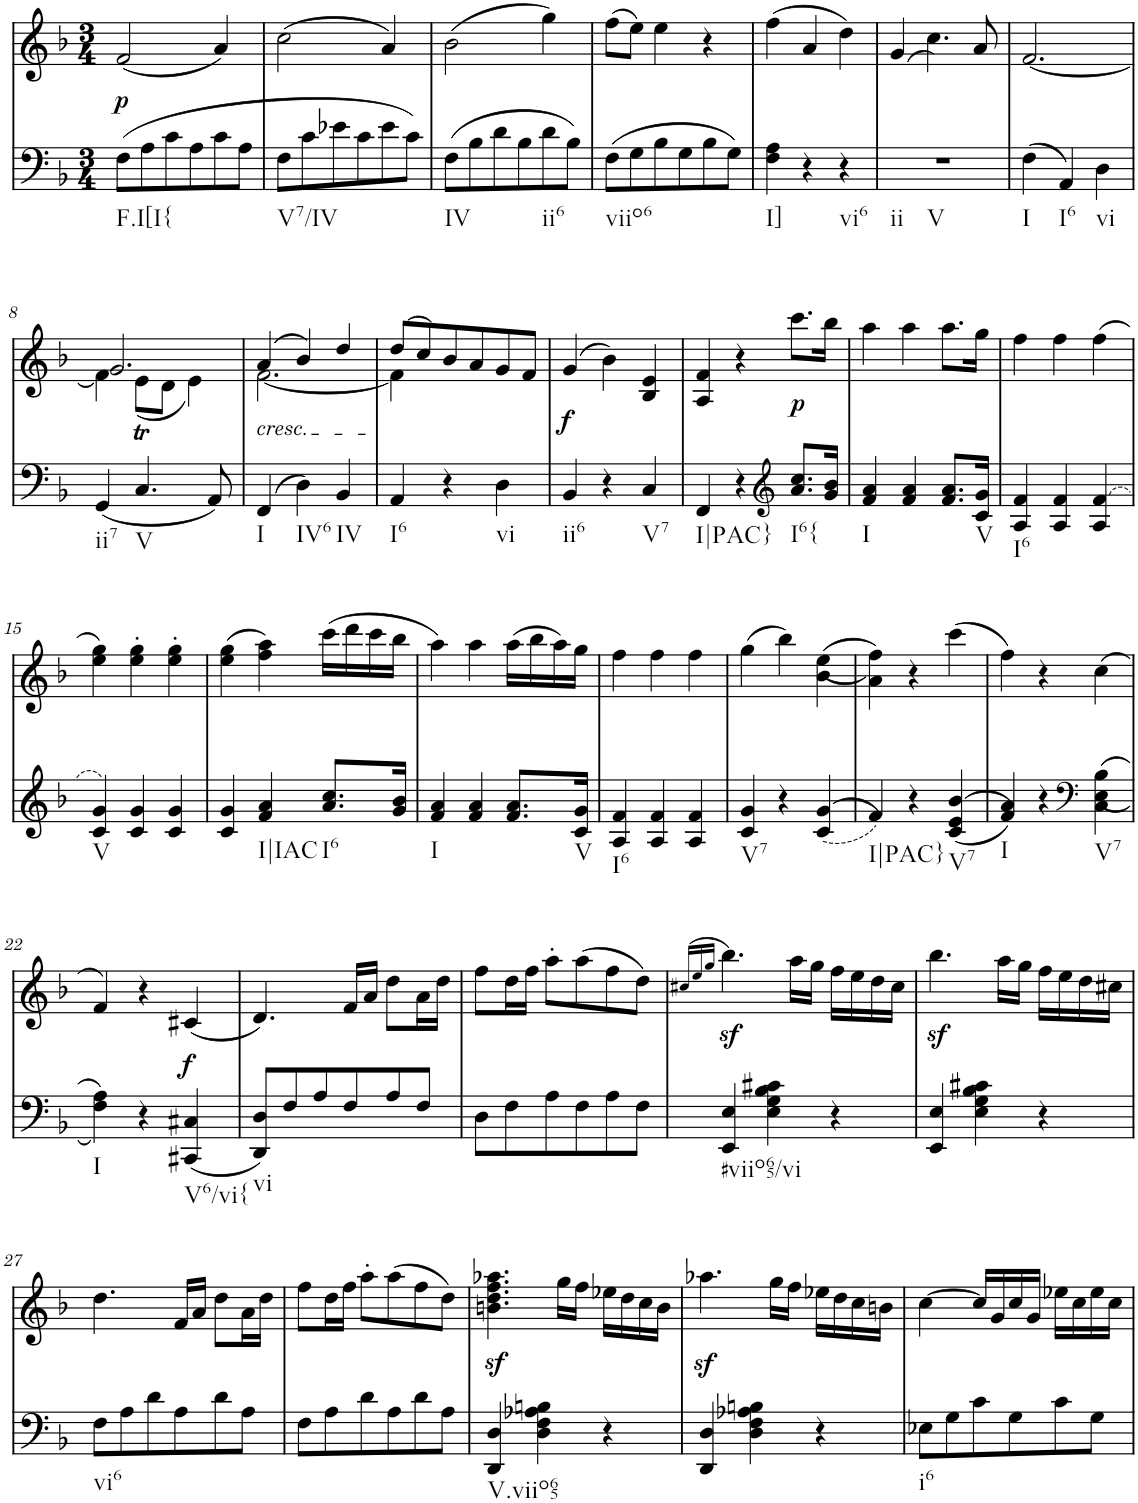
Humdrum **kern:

**kern	**kern	**dynam
*part1	*part1	*part1
*staff2	*staff1	*staff1/2
*I"Piano, Piano right	*	*
*I'Pno.	*	*
*clefF4	*clefG2	*
*k[b-]	*k[b-]	*
*M3/4	*M3/4	*
=1	=1	=1
!LO:TX:b:t=F.I[I{	!	!
!	!	!LO:DY:b
8F\L	(2f/	p
8A\	.	.
8c\	.	.
8A\	.	.
8c\	4a/)	.
8A\J	.	.
=2	=2	=2
!LO:TX:b:t=V7/IV	!	!
8F\L	(2cc\	.
8c\	.	.
8e-X\	.	.
8c\	.	.
8e-\	4a/)	.
8c\J	.	.
=3	=3	=3
!LO:TX:b:t=IV	!	!
8F\L	(2b-\	.
8B-\	.	.
8d\	.	.
8B-\	.	.
!LO:TX:b:t=ii6	!	!
8d\	4gg\)	.
8B-\J	.	.
=4	=4	=4
!LO:TX:b:t=viio6	!	!
8F\L	(8ff\L	.
8G\	8ee\J)	.
8B-\	4ee\	.
8G\	.	.
8B-\	4r	.
8G\J	.	.
=5	=5	=5
!LO:TX:b:t=I]	!	!
4F\ 4A\	(4ff\	.
4r	4a/	.
!LO:TX:b:t=vi6	!	!
4r	4dd\)	.
=6	=6	=6
!LO:TX:b:t=ii	!	!
!LO:TX:b:t=V	!	!
2.r	(4g/	.
.	4.cc\)	.
.	8a/	.
=7	=7	=7
*	*^	*
!LO:TX:b:t=I	!	!	!
4F\	2.ryy	[<2.f/	.
!LO:TX:b:t=I6	!	!	!
4AA/	.	.	.
!LO:TX:b:t=vi	!	!	!
4D\	.	.	.
!!LO:LB:g=z
=8	=8	=8	=8
*	*	*^	*
!LO:TX:b:t=ii7	!	!	!	!
4GG/	2.g/	4f\]	4ryy	.
!LO:TX:b:t=V	!	!	!	!
4.C/	.	2ryy	(8et\L	.
.	.	.	8d\J	.
.	.	.	4e\)	.
8AA/	.	.	.	.
*	*	*v	*v	*
=9	=9	=9	=9
!	!LO:TX:b:i:t=cresc.	!	!
!LO:TX:b:t=I	!	!	!
4FF/	(4a/	[2.f\	.
!LO:TX:b:t=IV6	!	!	!
4D\	4b-/)	.	.
!LO:TX:b:t=IV	!	!	!
4BB-/	4dd/	.	.
=10	=10	=10	=10
!LO:TX:b:t=I6	!	!	!
4AA/	(8dd/L	4f\]	.
.	8cc/)	.	.
4r	8b-/	2ryy	.
.	8a/	.	.
!LO:TX:b:t=vi	!	!	!
4D\	8g/	.	.
.	8f/J	.	.
*	*v	*v	*
=11	=11	=11
!LO:TX:b:t=ii6	!	!
!	!	!LO:DY:b
4BB-/	(4g/	f
4r	4b-\)	.
!LO:TX:b:t=V7	!	!
4C/	4B-/ 4e/	.
=12	=12	=12
!LO:TX:b:t=I|PAC}	!	!
4FF/	4A/ 4f/	.
4r	4r	.
*clefG2	*	*
!LO:TX:b:t=I6{	!	!
!	!	!LO:DY:b
8.a/ 8.cc/L	8.ccc\L	p
16g/ 16b-/Jk	16bb-\Jk	.
=13	=13	=13
!LO:TX:b:t=I	!	!
4f/ 4a/	4aa\	.
4f/ 4a/	4aa\	.
8.f/ 8.a/L	8.aa\L	.
!LO:TX:b:t=V	!	!
16c/ 16g/Jk	16gg\Jk	.
=14	=14	=14
!LO:TX:b:t=I6	!	!
4A/ 4f/	4ff\	.
4A/ 4f/	4ff\	.
4A/ 4f/	(4ff\	.
!!LO:LB:g=z
=15	=15	=15
!LO:TX:b:t=V	!	!
4c/ 4g/	4ee\ 4gg\)	.
4c/ 4g/	4ee\' 4gg\'	.
4c/ 4g/	4ee\' 4gg\'	.
=16	=16	=16
4c/ 4g/	(4ee\ 4gg\	.
!LO:TX:b:t=I|IAC	!	!
4f/ 4a/	4ff\ 4aa\)	.
!LO:TX:b:t=I6	!	!
8.a/ 8.cc/L	(16ccc\LL	.
.	16ddd\	.
.	16ccc\	.
16g/ 16b-/Jk	16bb-\JJ	.
=17	=17	=17
!LO:TX:b:t=I	!	!
4f/ 4a/	4aa\)	.
4f/ 4a/	4aa\	.
8.f/ 8.a/L	(16aa\LL	.
.	16bb-\	.
.	16aa\)	.
!LO:TX:b:t=V	!	!
16c/ 16g/Jk	16gg\JJ	.
=18	=18	=18
!LO:TX:b:t=I6	!	!
4A/ 4f/	4ff\	.
4A/ 4f/	4ff\	.
4A/ 4f/	4ff\	.
=19	=19	=19
!LO:TX:b:t=V7	!	!
4c/ 4g/	(4gg\	.
4r	4bb-\)	.
4c/ 4g/	(<(4b-\ 4ee\	.
=20	=20	=20
!LO:TX:b:t=I|PAC}	!	!
4f/	4a\ 4ff\))	.
4r	4r	.
!LO:TX:b:t=V7	!	!
4c/ 4e/ 4b-/	(4ccc\	.
=21	=21	=21
!LO:TX:b:t=I	!	!
4f/ 4a/	4ff\)	.
4r	4r	.
*clefF4	*	*
!LO:TX:b:t=V7	!	!
4C\ 4E\ 4B-\	(4cc\	.
!!LO:LB:g=z
=22	=22	=22
!LO:TX:b:t=I	!	!
4F\ 4A\	4f/)	.
4r	4r	.
!LO:TX:b:t=V6/vi{	!	!
!	!	!LO:DY:b
4CC#X/ 4C#X/	(4c#X/	f
=23	=23	=23
!LO:TX:b:t=vi	!	!
8DD/ 8D/L	4.d/)	.
8F/	.	.
8A/	.	.
8F/	16f/LL	.
.	16a/JJ	.
8A/	8dd\L	.
8F/J	16a\L	.
.	16dd\JJ	.
=24	=24	=24
8D\L	8ff\L	.
8F\	16dd\L	.
.	16ff\JJ	.
8A\	8aa'\L	.
8F\	(8aa\	.
8A\	8ff\	.
8F\J	8dd\J)	.
=25	=25	=25
.	(>16qcc#X/LL	.
.	16qee/	.
.	16qgg/JJ	.
!LO:TX:b:t=#viio65/vi	!	!
4EE/ 4E/	4.bb-z<\)	.
4E\ 4G\ 4B-\ 4c#X\	.	.
.	16aa\LL	.
.	16gg\JJ	.
4r	16ff\LL	.
.	16ee\	.
.	16dd\	.
.	16cc#\JJ	.
=26	=26	=26
4EE/ 4E/	4.bb-z<\	.
4E\ 4G\ 4B-\ 4c#X\	.	.
.	16aa\LL	.
.	16gg\JJ	.
4r	16ff\LL	.
.	16ee\	.
.	16dd\	.
.	16cc#X\JJ	.
!!LO:LB:g=z
=27	=27	=27
!LO:TX:b:t=vi6	!	!
8F\L	4.dd\	.
8A\	.	.
8d\	.	.
8A\	16f/LL	.
.	16a/JJ	.
8d\	8dd\L	.
8A\J	16a\L	.
.	16dd\JJ	.
=28	=28	=28
8F\L	8ff\L	.
8A\	16dd\L	.
.	16ff\JJ	.
8d\	8aa'\L	.
8A\	(8aa\	.
8d\	8ff\	.
8A\J	8dd\J)	.
=29	=29	=29
!LO:TX:b:t=V.viio65	!	!
4DD/ 4D/	4.bn\z< 4.dd\z< 4.ff\z< 4.aa-X\z<	.
4D\ 4F\ 4A-X\ 4Bn\	.	.
.	16gg\LL	.
.	16ff\JJ	.
4r	16ee-X\LL	.
.	16dd\	.
.	16cc\	.
.	16b\JJ	.
=30	=30	=30
4DD/ 4D/	4.aa-Xz<\	.
4D\ 4F\ 4A-X\ 4Bn\	.	.
.	16gg\LL	.
.	16ff\JJ	.
4r	16ee-X\LL	.
.	16dd\	.
.	16cc\	.
.	16bn\JJ	.
=31	=31	=31
!LO:TX:b:t=i6	!	!
8E-X\L	[4cc\	.
8G\	.	.
8c\	16cc/LL]	.
.	16g/	.
8G\	16cc/	.
.	16g/JJ	.
8c\	16ee-X\LL	.
.	16cc\	.
8G\J	16ee-\	.
.	16cc\JJ	.
=	=	=
*-	*-	*-
